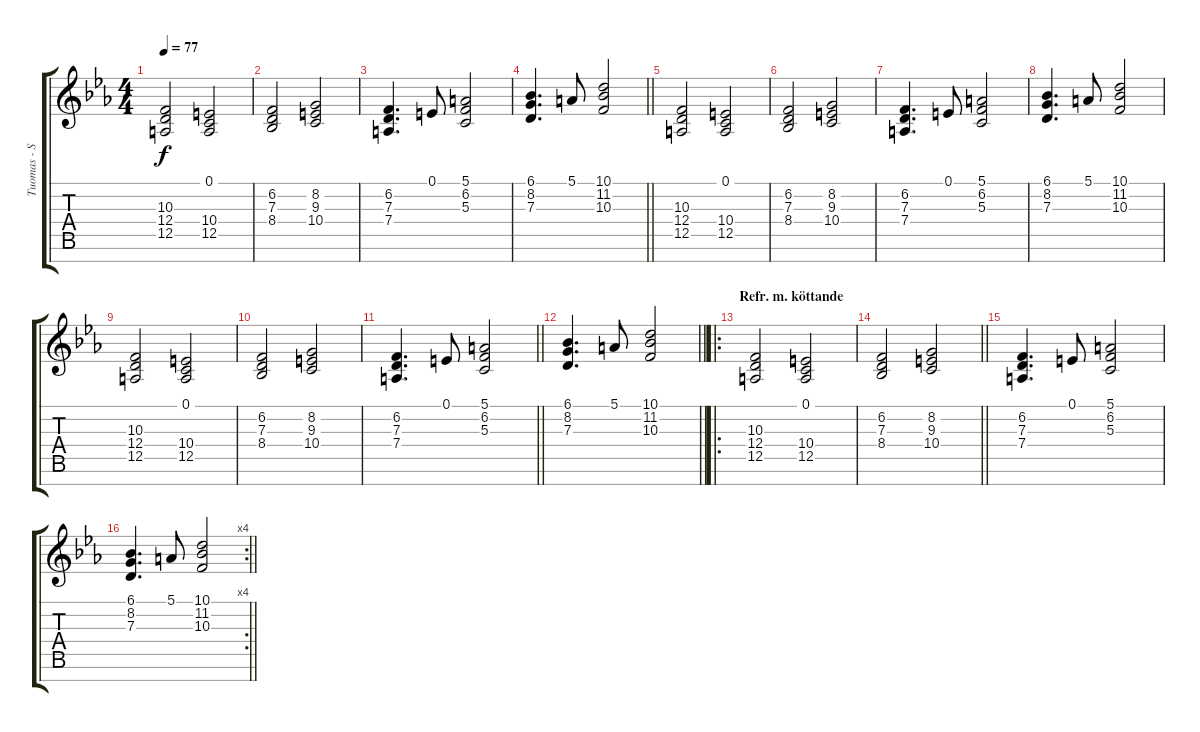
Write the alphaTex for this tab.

\track ("Tuomas - Strings" "Tuomas - S") {instrument stringensemble1}
\staff {score tabs}
\tuning (E4 B3 G3 D3 A2 E2 B1) {hide}
\ts (4 4)
\tempo 77
\clef g2
\ks cminor
(10.3 12.4 12.5).2{dy f} (0.1 10.4 12.5).2 |
(6.2 7.3 8.4).2 (8.2 9.3 10.4).2 |
(6.2 7.3 7.4).4{d} 0.1.8 (5.1 6.2 5.3).2 |
\barLineRight lightlight
(6.1 8.2 7.3).4{d} 5.1.8 (10.1 11.2 10.3).2 |
(10.3 12.4 12.5).2 (0.1 10.4 12.5).2 |
(6.2 7.3 8.4).2 (8.2 9.3 10.4).2 |
(6.2 7.3 7.4).4{d} 0.1.8 (5.1 6.2 5.3).2 |
(6.1 8.2 7.3).4{d} 5.1.8 (10.1 11.2 10.3).2 |
(10.3 12.4 12.5).2 (0.1 10.4 12.5).2 |
(6.2 7.3 8.4).2 (8.2 9.3 10.4).2 |
\barLineRight lightlight
(6.2 7.3 7.4).4{d} 0.1.8 (5.1 6.2 5.3).2 |
\barLineRight lightlight
(6.1 8.2 7.3).4{d} 5.1.8 (10.1 11.2 10.3).2 |
\ro
\section ("" "Refr. m. köttande")
(10.3 12.4 12.5).2 (0.1 10.4 12.5).2 |
\barLineRight lightlight
(6.2 7.3 8.4).2 (8.2 9.3 10.4).2 |
(6.2 7.3 7.4).4{d} 0.1.8 (5.1 6.2 5.3).2 |
\rc 4
\barLineRight lightlight
(6.1 8.2 7.3).4{d} 5.1.8 (10.1 11.2 10.3).2
